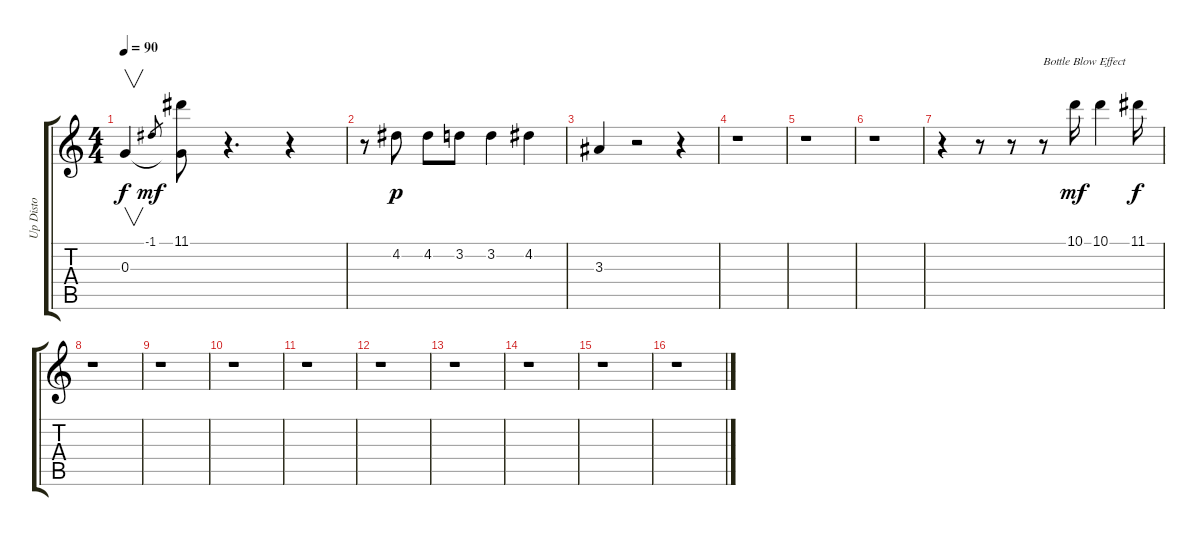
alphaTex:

\track ("Up Disto" "Up Disto") {instrument distortionguitar}
\staff {score tabs}
\tuning (E4 B3 G3 D3 A2 E2) {hide}
\ts (4 4)
\tempo 90
\clef g2
\ks c
0.3.4{v dy f volume 13 balance 8} -1.1.8{gr dy mf} (11.1 0.3{t}).8 r.4{d} r.4 |
r.8 4.2.8{dy p} 4.2.8 3.2.8 3.2.4 4.2.4 |
3.3.4 r.2 r.4 |
r.1 |
r.1 |
r.1 |
r.4 r.8 r.8 r.8{txt "Bottle Blow Effect" volume 13 instrument blownbottle} 10.1.16{dy mf} 10.1.4 11.1.16{dy f} |
r.1 |
r.1 |
r.1 |
r.1 |
r.1 |
r.1 |
r.1 |
r.1 |
r.1
